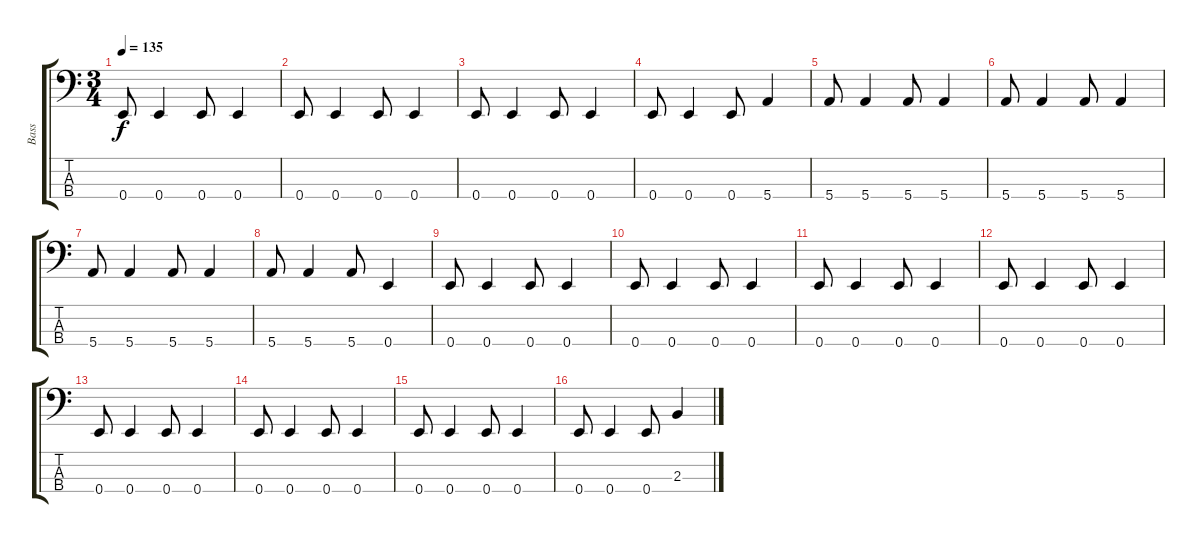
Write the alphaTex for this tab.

\track ("Bass" "Bass") {instrument electricbasspick}
\staff {score tabs}
\tuning (G2 D2 A1 E1) {hide}
\ts (3 4)
\tempo 135
\clef f4
\ks c
0.4.8{dy f} 0.4.4 0.4.8 0.4.4 |
0.4.8 0.4.4 0.4.8 0.4.4 |
0.4.8 0.4.4 0.4.8 0.4.4 |
0.4.8 0.4.4 0.4.8 5.4.4 |
5.4.8 5.4.4 5.4.8 5.4.4 |
5.4.8 5.4.4 5.4.8 5.4.4 |
5.4.8 5.4.4 5.4.8 5.4.4 |
5.4.8 5.4.4 5.4.8 0.4.4 |
0.4.8 0.4.4 0.4.8 0.4.4 |
0.4.8 0.4.4 0.4.8 0.4.4 |
0.4.8 0.4.4 0.4.8 0.4.4 |
0.4.8 0.4.4 0.4.8 0.4.4 |
0.4.8 0.4.4 0.4.8 0.4.4 |
0.4.8 0.4.4 0.4.8 0.4.4 |
0.4.8 0.4.4 0.4.8 0.4.4 |
0.4.8 0.4.4 0.4.8 2.3.4
